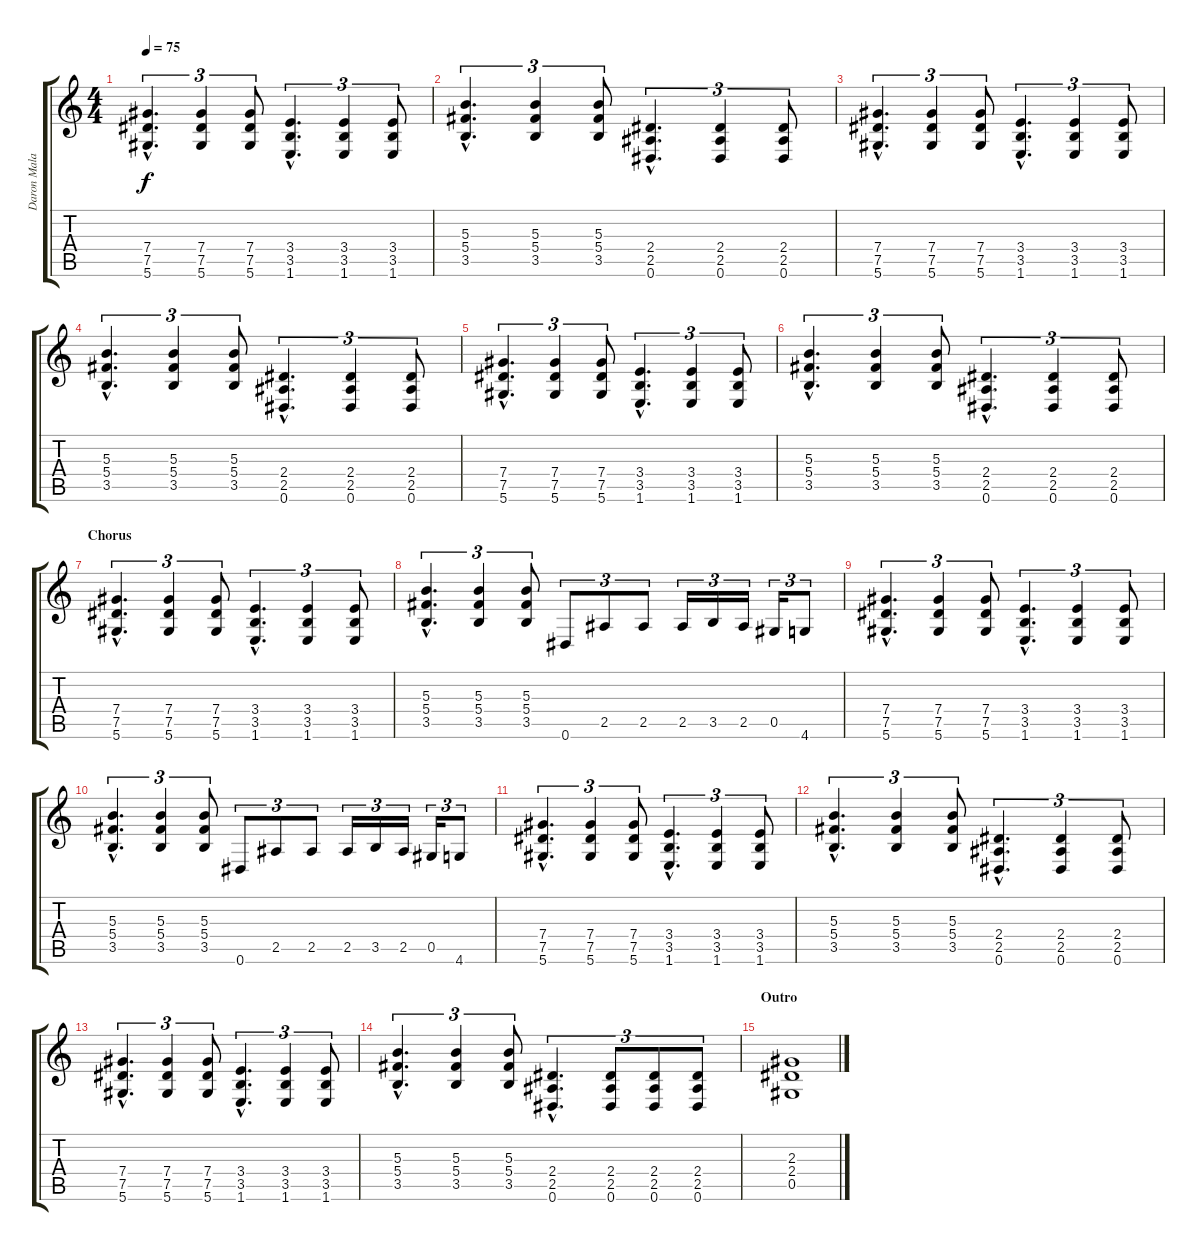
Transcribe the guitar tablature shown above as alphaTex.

\track ("Daron Malakian (Rythm Guitar)" "Daron Mala") {instrument distortionguitar}
\staff {score tabs}
\tuning (Eb4 Bb3 Gb3 Db3 Ab2 Eb2) {hide}
\ts (4 4)
\tempo 75
\clef g2
\ks c
(7.4{hac} 7.5{hac} 5.6{hac}).4{d tu (3 2) dy f} (7.4 7.5 5.6).4{tu (3 2)} (7.4 7.5 5.6).8{tu (3 2)} (3.4{hac} 3.5{hac} 1.6{hac}).4{d tu (3 2)} (3.4 3.5 1.6).4{tu (3 2)} (3.4 3.5 1.6).8{tu (3 2)} |
(5.3{hac} 5.4{hac} 3.5{hac}).4{d tu (3 2)} (5.3 5.4 3.5).4{tu (3 2)} (5.3 5.4 3.5).8{tu (3 2)} (2.4{hac} 2.5{hac} 0.6{hac}).4{d tu (3 2)} (2.4 2.5 0.6).4{tu (3 2)} (2.4 2.5 0.6).8{tu (3 2)} |
(7.4{hac} 7.5{hac} 5.6{hac}).4{d tu (3 2)} (7.4 7.5 5.6).4{tu (3 2)} (7.4 7.5 5.6).8{tu (3 2)} (3.4{hac} 3.5{hac} 1.6{hac}).4{d tu (3 2)} (3.4 3.5 1.6).4{tu (3 2)} (3.4 3.5 1.6).8{tu (3 2)} |
(5.3{hac} 5.4{hac} 3.5{hac}).4{d tu (3 2)} (5.3 5.4 3.5).4{tu (3 2)} (5.3 5.4 3.5).8{tu (3 2)} (2.4{hac} 2.5{hac} 0.6{hac}).4{d tu (3 2)} (2.4 2.5 0.6).4{tu (3 2)} (2.4 2.5 0.6).8{tu (3 2)} |
(7.4{hac} 7.5{hac} 5.6{hac}).4{d tu (3 2)} (7.4 7.5 5.6).4{tu (3 2)} (7.4 7.5 5.6).8{tu (3 2)} (3.4{hac} 3.5{hac} 1.6{hac}).4{d tu (3 2)} (3.4 3.5 1.6).4{tu (3 2)} (3.4 3.5 1.6).8{tu (3 2)} |
(5.3{hac} 5.4{hac} 3.5{hac}).4{d tu (3 2)} (5.3 5.4 3.5).4{tu (3 2)} (5.3 5.4 3.5).8{tu (3 2)} (2.4{hac} 2.5{hac} 0.6{hac}).4{d tu (3 2)} (2.4 2.5 0.6).4{tu (3 2)} (2.4 2.5 0.6).8{tu (3 2)} |
\section ("" "Chorus")
(7.4{hac} 7.5{hac} 5.6{hac}).4{d tu (3 2)} (7.4 7.5 5.6).4{tu (3 2)} (7.4 7.5 5.6).8{tu (3 2)} (3.4{hac} 3.5{hac} 1.6{hac}).4{d tu (3 2)} (3.4 3.5 1.6).4{tu (3 2)} (3.4 3.5 1.6).8{tu (3 2)} |
(5.3{hac} 5.4{hac} 3.5{hac}).4{d tu (3 2)} (5.3 5.4 3.5).4{tu (3 2)} (5.3 5.4 3.5).8{tu (3 2)} 0.6.8{tu (3 2)} 2.5.8{tu (3 2)} 2.5.8{tu (3 2)} 2.5.16{tu (3 2)} 3.5.16{tu (3 2)} 2.5.16{tu (3 2)} 0.5.16{tu (3 2)} 4.6.8{tu (3 2)} |
(7.4{hac} 7.5{hac} 5.6{hac}).4{d tu (3 2)} (7.4 7.5 5.6).4{tu (3 2)} (7.4 7.5 5.6).8{tu (3 2)} (3.4{hac} 3.5{hac} 1.6{hac}).4{d tu (3 2)} (3.4 3.5 1.6).4{tu (3 2)} (3.4 3.5 1.6).8{tu (3 2)} |
(5.3{hac} 5.4{hac} 3.5{hac}).4{d tu (3 2)} (5.3 5.4 3.5).4{tu (3 2)} (5.3 5.4 3.5).8{tu (3 2)} 0.6.8{tu (3 2)} 2.5.8{tu (3 2)} 2.5.8{tu (3 2)} 2.5.16{tu (3 2)} 3.5.16{tu (3 2)} 2.5.16{tu (3 2)} 0.5.16{tu (3 2)} 4.6.8{tu (3 2)} |
(7.4{hac} 7.5{hac} 5.6{hac}).4{d tu (3 2)} (7.4 7.5 5.6).4{tu (3 2)} (7.4 7.5 5.6).8{tu (3 2)} (3.4{hac} 3.5{hac} 1.6{hac}).4{d tu (3 2)} (3.4 3.5 1.6).4{tu (3 2)} (3.4 3.5 1.6).8{tu (3 2)} |
(5.3{hac} 5.4{hac} 3.5{hac}).4{d tu (3 2)} (5.3 5.4 3.5).4{tu (3 2)} (5.3 5.4 3.5).8{tu (3 2)} (2.4{hac} 2.5{hac} 0.6{hac}).4{d tu (3 2)} (2.4 2.5 0.6).4{tu (3 2)} (2.4 2.5 0.6).8{tu (3 2)} |
(7.4{hac} 7.5{hac} 5.6{hac}).4{d tu (3 2)} (7.4 7.5 5.6).4{tu (3 2)} (7.4 7.5 5.6).8{tu (3 2)} (3.4{hac} 3.5{hac} 1.6{hac}).4{d tu (3 2)} (3.4 3.5 1.6).4{tu (3 2)} (3.4 3.5 1.6).8{tu (3 2)} |
(5.3{hac} 5.4{hac} 3.5{hac}).4{d tu (3 2)} (5.3 5.4 3.5).4{tu (3 2)} (5.3 5.4 3.5).8{tu (3 2)} (2.4{hac} 2.5{hac} 0.6{hac}).4{d tu (3 2)} (2.4 2.5 0.6).8{tu (3 2)} (2.4 2.5 0.6).8{tu (3 2)} (2.4 2.5 0.6).8{tu (3 2)} |
\section ("" "Outro")
(2.3 2.4 0.5).1{volume 3}
